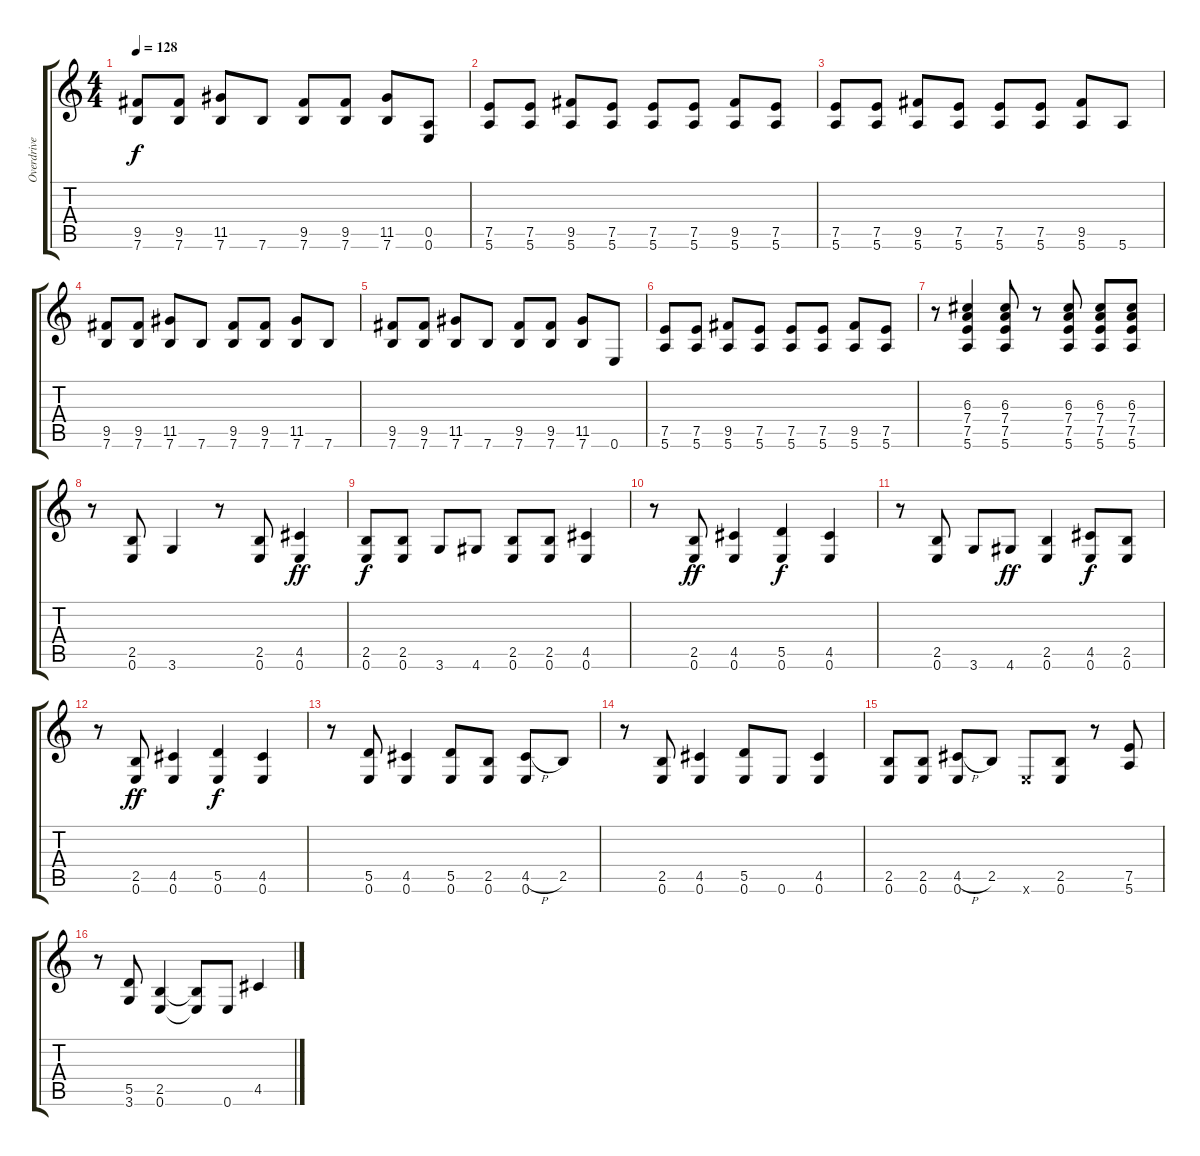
\track ("Overdrive Guitar" "Overdrive ") {instrument overdrivenguitar}
\staff {score tabs}
\tuning (E4 B3 G3 D3 A2 E2) {hide}
\ts (4 4)
\tempo 128
\clef g2
\ks c
(9.5 7.6).8{dy f} (9.5 7.6).8 (11.5 7.6).8 7.6.8 (9.5 7.6).8 (9.5 7.6).8 (11.5 7.6).8 (0.5 0.6).8 |
(7.5 5.6).8 (7.5 5.6).8 (9.5 5.6).8 (7.5 5.6).8 (7.5 5.6).8 (7.5 5.6).8 (9.5 5.6).8 (7.5 5.6).8 |
(7.5 5.6).8 (7.5 5.6).8 (9.5 5.6).8 (7.5 5.6).8 (7.5 5.6).8 (7.5 5.6).8 (9.5 5.6).8 5.6.8 |
(9.5 7.6).8 (9.5 7.6).8 (11.5 7.6).8 7.6.8 (9.5 7.6).8 (9.5 7.6).8 (11.5 7.6).8 7.6.8 |
(9.5 7.6).8 (9.5 7.6).8 (11.5 7.6).8 7.6.8 (9.5 7.6).8 (9.5 7.6).8 (11.5 7.6).8 0.6.8 |
(7.5 5.6).8 (7.5 5.6).8 (9.5 5.6).8 (7.5 5.6).8 (7.5 5.6).8 (7.5 5.6).8 (9.5 5.6).8 (7.5 5.6).8 |
r.8 (6.3 7.4 7.5 5.6).4 (6.3 7.4 7.5 5.6).8 r.8 (6.3 7.4 7.5 5.6).8 (6.3 7.4 7.5 5.6).8 (6.3 7.4 7.5 5.6).8 |
r.8 (2.5 0.6).8 3.6.4 r.8 (2.5 0.6).8 (4.5 0.6).4{dy ff} |
(2.5 0.6).8{dy f} (2.5 0.6).8 3.6.8 4.6.8 (2.5 0.6).8 (2.5 0.6).8 (4.5 0.6).4 |
r.8 (2.5 0.6).8{dy ff} (4.5 0.6).4 (5.5 0.6).4{dy f} (4.5 0.6).4 |
r.8 (2.5 0.6).8 3.6.8 4.6.8{dy ff} (2.5 0.6).4 (4.5 0.6).8{dy f} (2.5 0.6).8 |
r.8 (2.5 0.6).8{dy ff} (4.5 0.6).4 (5.5 0.6).4{dy f} (4.5 0.6).4 |
r.8 (5.5 0.6).8 (4.5 0.6).4 (5.5 0.6).8 (2.5 0.6).8 (4.5{h} 0.6).8 2.5.8 |
r.8 (2.5 0.6).8 (4.5 0.6).4 (5.5 0.6).8 0.6.8 (4.5 0.6).4 |
(2.5 0.6).8 (2.5 0.6).8 (4.5{h} 0.6).8 2.5.8 0.6{x}.8 (2.5 0.6).8 r.8 (7.5 5.6).8 |
r.8 (5.5 3.6).8 (2.5 0.6).4 (2.5{t} 0.6{t}).8 0.6.8 4.5.4
